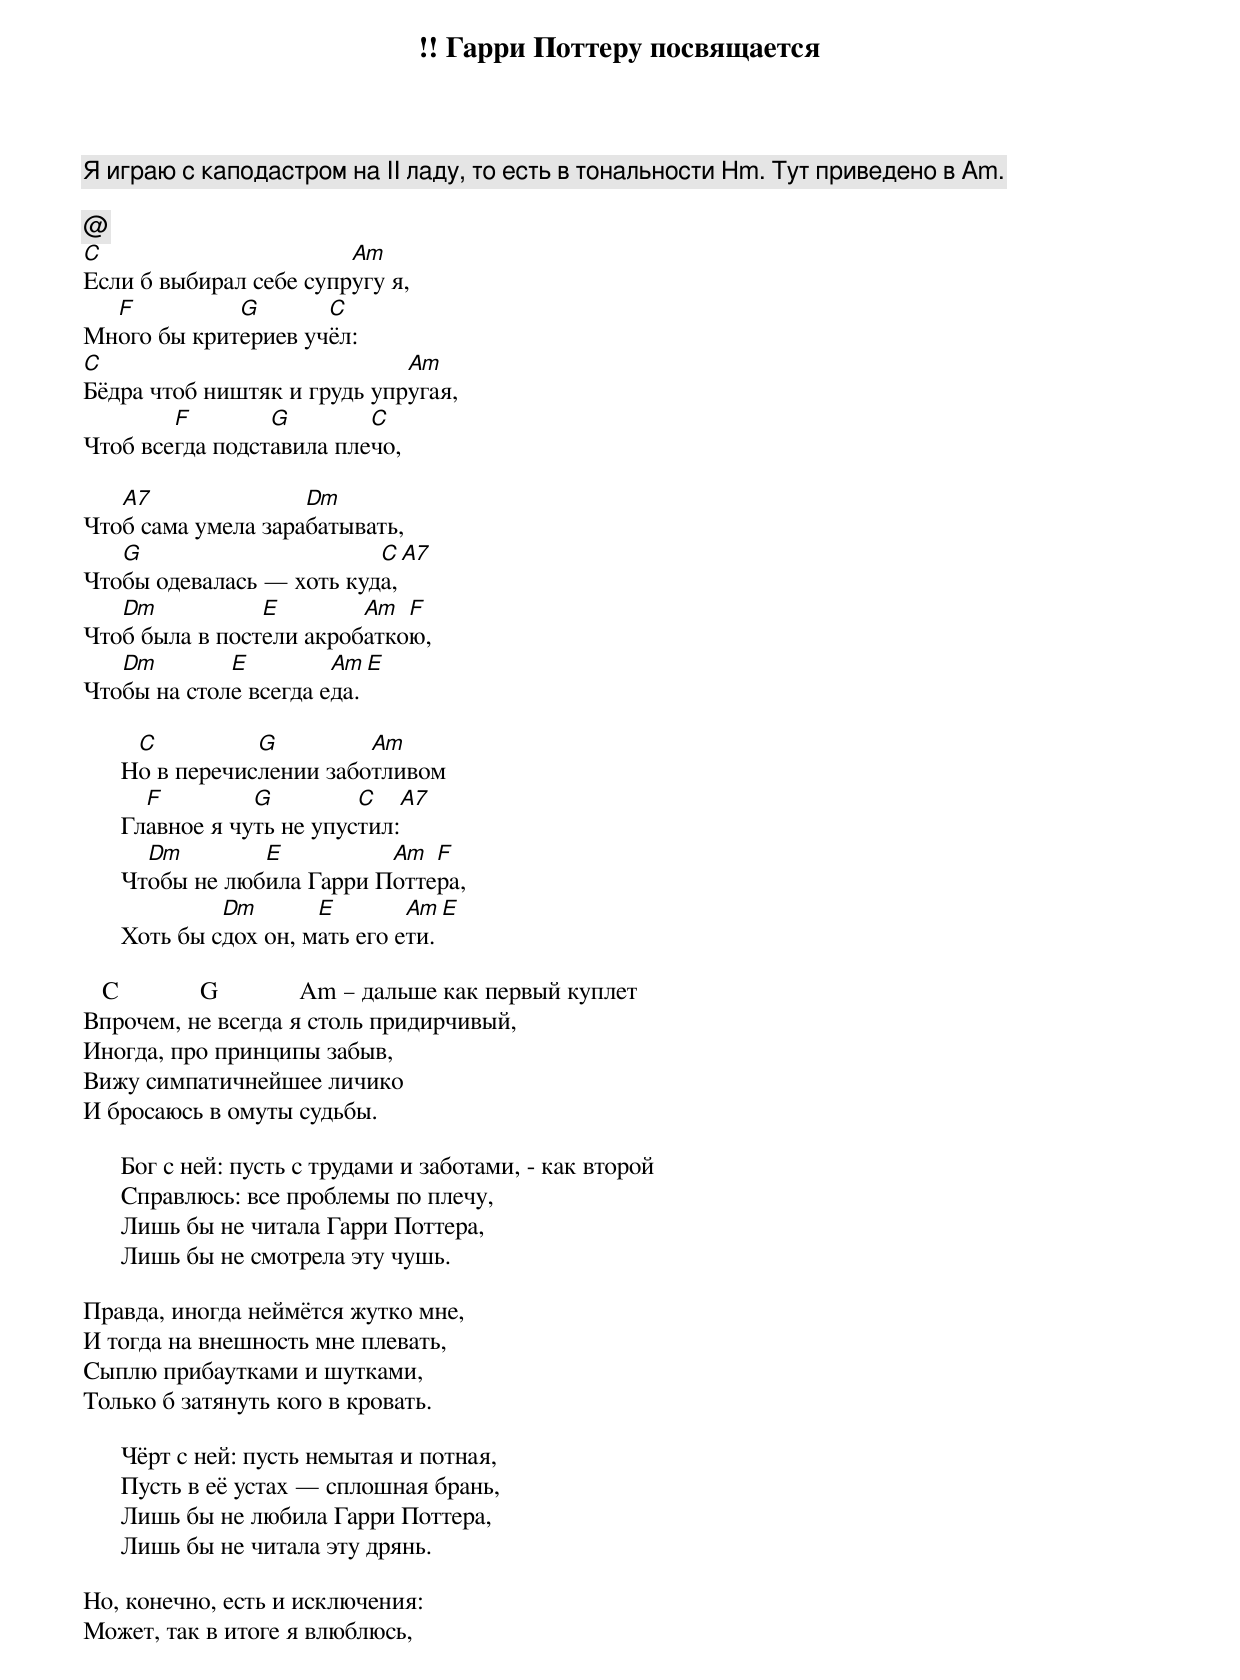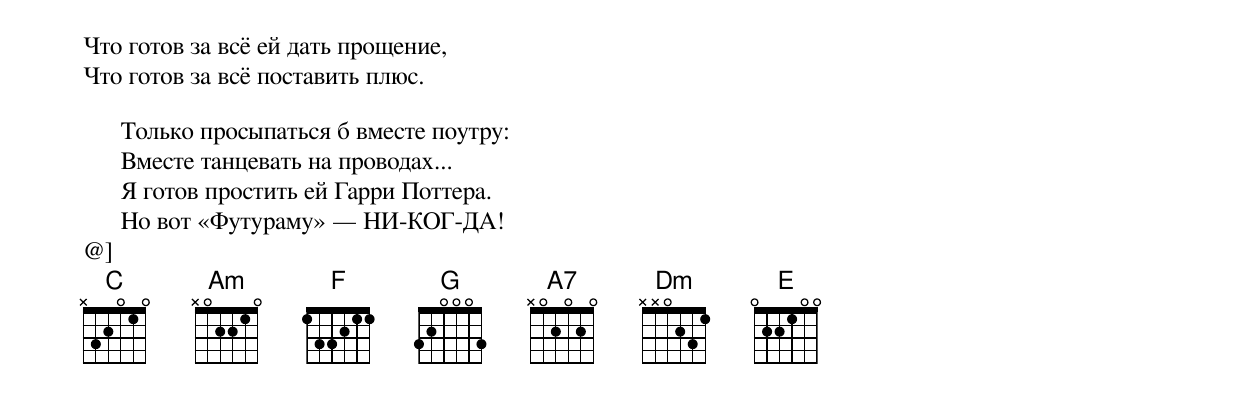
!! Гарри Поттеру посвящается

Я играю с каподастром на II ладу, то есть в тональности Hm. Тут приведено в Am.

[@
C                       Am
Если б выбирал себе супругу я,
  F          G       C
Много бы критериев учёл:
C                            Am
Бёдра чтоб ништяк и грудь упругая,
        F        G        C
Чтоб всегда подставила плечо,

   A7               Dm
Чтоб сама умела зарабатывать,
   G                      C    A7
Чтобы одевалась — хоть куда,
   Dm           E        Am  F
Чтоб была в постели акробаткою,
   Dm        E         Am   E
Чтобы на столе всегда еда.

       C          G         Am
      Но в перечислении заботливом
        F         G         C   A7
      Главное я чуть не упустил:
        Dm        E          Am  F
      Чтобы не любила Гарри Поттера,
               Dm       E        Am   E
      Хоть бы сдох он, мать его ети.

   С             G             Am – дальше как первый куплет
Впрочем, не всегда я столь придирчивый,
Иногда, про принципы забыв,
Вижу симпатичнейшее личико
И бросаюсь в омуты судьбы.

      Бог с ней: пусть с трудами и заботами, - как второй
      Справлюсь: все проблемы по плечу,
      Лишь бы не читала Гарри Поттера,
      Лишь бы не смотрела эту чушь.

Правда, иногда неймётся жутко мне,
И тогда на внешность мне плевать,
Сыплю прибаутками и шутками,
Только б затянуть кого в кровать.

      Чёрт с ней: пусть немытая и потная,
      Пусть в её устах — сплошная брань,
      Лишь бы не любила Гарри Поттера,
      Лишь бы не читала эту дрянь.

Но, конечно, есть и исключения:
Может, так в итоге я влюблюсь,
Что готов за всё ей дать прощение,
Что готов за всё поставить плюс.

      Только просыпаться б вместе поутру:
      Вместе танцевать на проводах...
      Я готов простить ей Гарри Поттера.
      Но вот «Футураму» — НИ-КОГ-ДА!
@]
